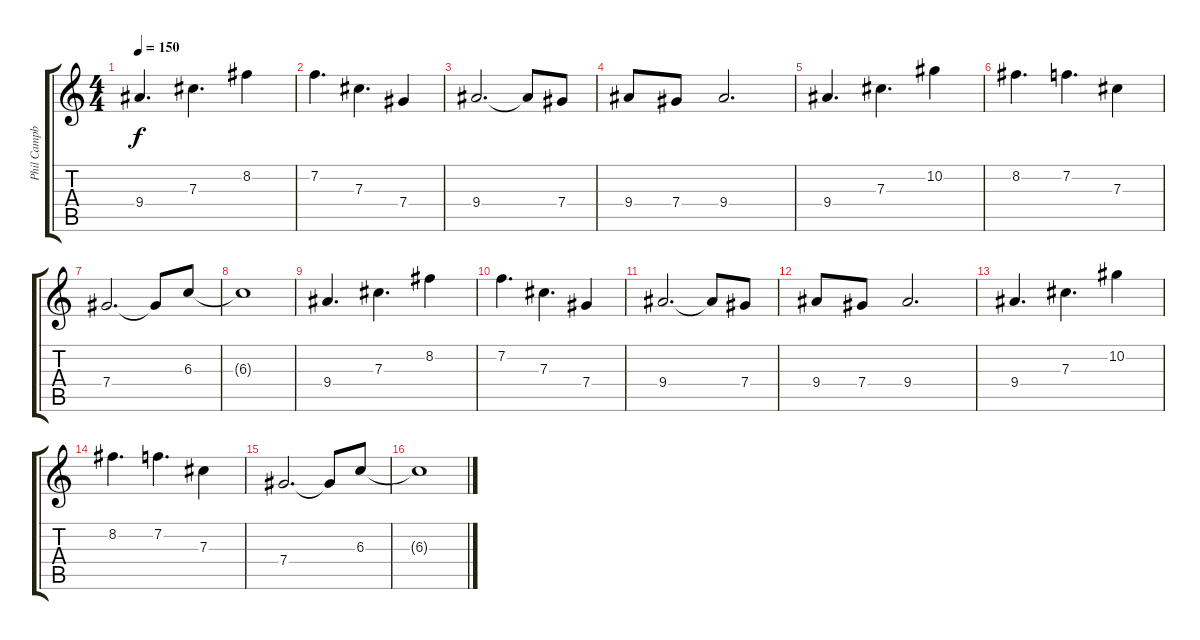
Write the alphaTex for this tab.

\track ("Phil Campbell Solo" "Phil Campb") {instrument distortionguitar}
\staff {score tabs}
\tuning (Eb4 Bb3 Gb3 Db3 Ab2 Db2) {hide}
\ts (4 4)
\tempo 150
\clef g2
\ks c
9.4.4{d dy f} 7.3.4{d} 8.2.4 |
7.2.4{d} 7.3.4{d} 7.4.4 |
9.4.2{d} 9.4{t}.8 7.4.8 |
9.4.8 7.4.8 9.4.2{d} |
9.4.4{d} 7.3.4{d} 10.2.4 |
8.2.4{d} 7.2.4{d} 7.3.4 |
7.4.2{d} 7.4{t}.8 6.3.8 |
6.3{t}.1 |
9.4.4{d} 7.3.4{d} 8.2.4 |
7.2.4{d} 7.3.4{d} 7.4.4 |
9.4.2{d} 9.4{t}.8 7.4.8 |
9.4.8 7.4.8 9.4.2{d} |
9.4.4{d} 7.3.4{d} 10.2.4 |
8.2.4{d} 7.2.4{d} 7.3.4 |
7.4.2{d} 7.4{t}.8 6.3.8 |
6.3{t}.1
